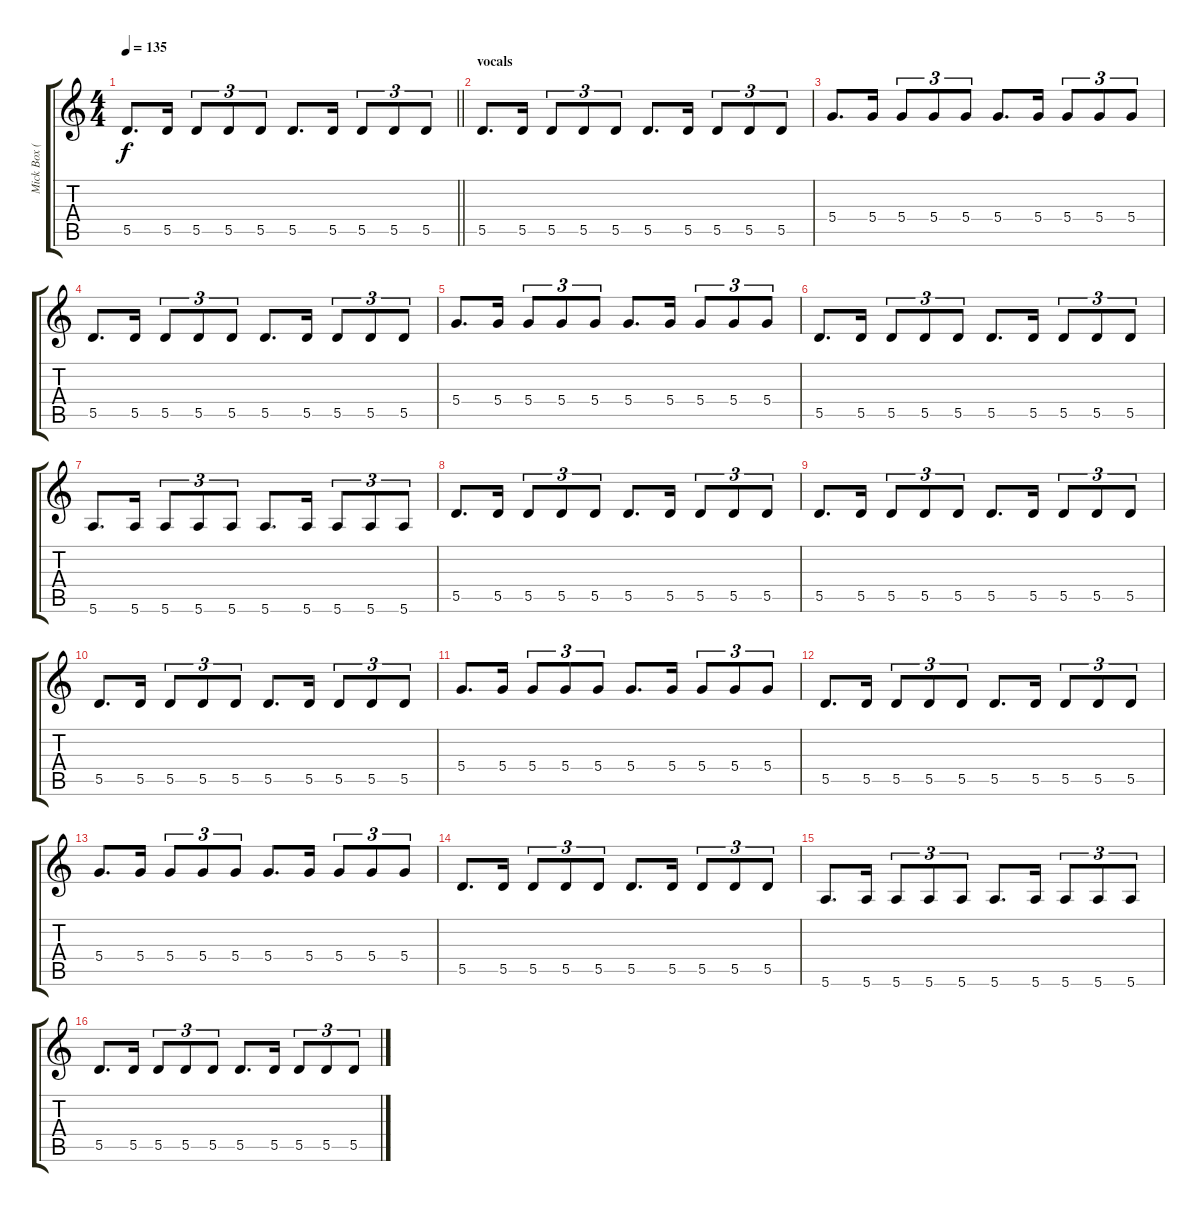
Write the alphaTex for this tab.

\track ("Mick Box (rhytm)" "Mick Box (") {instrument overdrivenguitar}
\staff {score tabs}
\tuning (E4 B3 G3 D3 A2 E2) {hide}
\ts (4 4)
\tempo 135
\clef g2
\barLineRight lightlight
\ks c
5.5.8{d dy f} 5.5.16 5.5.8{tu (3 2)} 5.5.8{tu (3 2)} 5.5.8{tu (3 2)} 5.5.8{d} 5.5.16 5.5.8{tu (3 2)} 5.5.8{tu (3 2)} 5.5.8{tu (3 2)} |
\section ("" "vocals")
5.5.8{d} 5.5.16 5.5.8{tu (3 2)} 5.5.8{tu (3 2)} 5.5.8{tu (3 2)} 5.5.8{d} 5.5.16 5.5.8{tu (3 2)} 5.5.8{tu (3 2)} 5.5.8{tu (3 2)} |
5.4.8{d} 5.4.16 5.4.8{tu (3 2)} 5.4.8{tu (3 2)} 5.4.8{tu (3 2)} 5.4.8{d} 5.4.16 5.4.8{tu (3 2)} 5.4.8{tu (3 2)} 5.4.8{tu (3 2)} |
5.5.8{d} 5.5.16 5.5.8{tu (3 2)} 5.5.8{tu (3 2)} 5.5.8{tu (3 2)} 5.5.8{d} 5.5.16 5.5.8{tu (3 2)} 5.5.8{tu (3 2)} 5.5.8{tu (3 2)} |
5.4.8{d} 5.4.16 5.4.8{tu (3 2)} 5.4.8{tu (3 2)} 5.4.8{tu (3 2)} 5.4.8{d} 5.4.16 5.4.8{tu (3 2)} 5.4.8{tu (3 2)} 5.4.8{tu (3 2)} |
5.5.8{d} 5.5.16 5.5.8{tu (3 2)} 5.5.8{tu (3 2)} 5.5.8{tu (3 2)} 5.5.8{d} 5.5.16 5.5.8{tu (3 2)} 5.5.8{tu (3 2)} 5.5.8{tu (3 2)} |
5.6.8{d} 5.6.16 5.6.8{tu (3 2)} 5.6.8{tu (3 2)} 5.6.8{tu (3 2)} 5.6.8{d} 5.6.16 5.6.8{tu (3 2)} 5.6.8{tu (3 2)} 5.6.8{tu (3 2)} |
5.5.8{d} 5.5.16 5.5.8{tu (3 2)} 5.5.8{tu (3 2)} 5.5.8{tu (3 2)} 5.5.8{d} 5.5.16 5.5.8{tu (3 2)} 5.5.8{tu (3 2)} 5.5.8{tu (3 2)} |
5.5.8{d} 5.5.16 5.5.8{tu (3 2)} 5.5.8{tu (3 2)} 5.5.8{tu (3 2)} 5.5.8{d} 5.5.16 5.5.8{tu (3 2)} 5.5.8{tu (3 2)} 5.5.8{tu (3 2)} |
5.5.8{d} 5.5.16 5.5.8{tu (3 2)} 5.5.8{tu (3 2)} 5.5.8{tu (3 2)} 5.5.8{d} 5.5.16 5.5.8{tu (3 2)} 5.5.8{tu (3 2)} 5.5.8{tu (3 2)} |
5.4.8{d} 5.4.16 5.4.8{tu (3 2)} 5.4.8{tu (3 2)} 5.4.8{tu (3 2)} 5.4.8{d} 5.4.16 5.4.8{tu (3 2)} 5.4.8{tu (3 2)} 5.4.8{tu (3 2)} |
5.5.8{d} 5.5.16 5.5.8{tu (3 2)} 5.5.8{tu (3 2)} 5.5.8{tu (3 2)} 5.5.8{d} 5.5.16 5.5.8{tu (3 2)} 5.5.8{tu (3 2)} 5.5.8{tu (3 2)} |
5.4.8{d} 5.4.16 5.4.8{tu (3 2)} 5.4.8{tu (3 2)} 5.4.8{tu (3 2)} 5.4.8{d} 5.4.16 5.4.8{tu (3 2)} 5.4.8{tu (3 2)} 5.4.8{tu (3 2)} |
5.5.8{d} 5.5.16 5.5.8{tu (3 2)} 5.5.8{tu (3 2)} 5.5.8{tu (3 2)} 5.5.8{d} 5.5.16 5.5.8{tu (3 2)} 5.5.8{tu (3 2)} 5.5.8{tu (3 2)} |
5.6.8{d} 5.6.16 5.6.8{tu (3 2)} 5.6.8{tu (3 2)} 5.6.8{tu (3 2)} 5.6.8{d} 5.6.16 5.6.8{tu (3 2)} 5.6.8{tu (3 2)} 5.6.8{tu (3 2)} |
5.5.8{d} 5.5.16 5.5.8{tu (3 2)} 5.5.8{tu (3 2)} 5.5.8{tu (3 2)} 5.5.8{d} 5.5.16 5.5.8{tu (3 2)} 5.5.8{tu (3 2)} 5.5.8{tu (3 2)}
